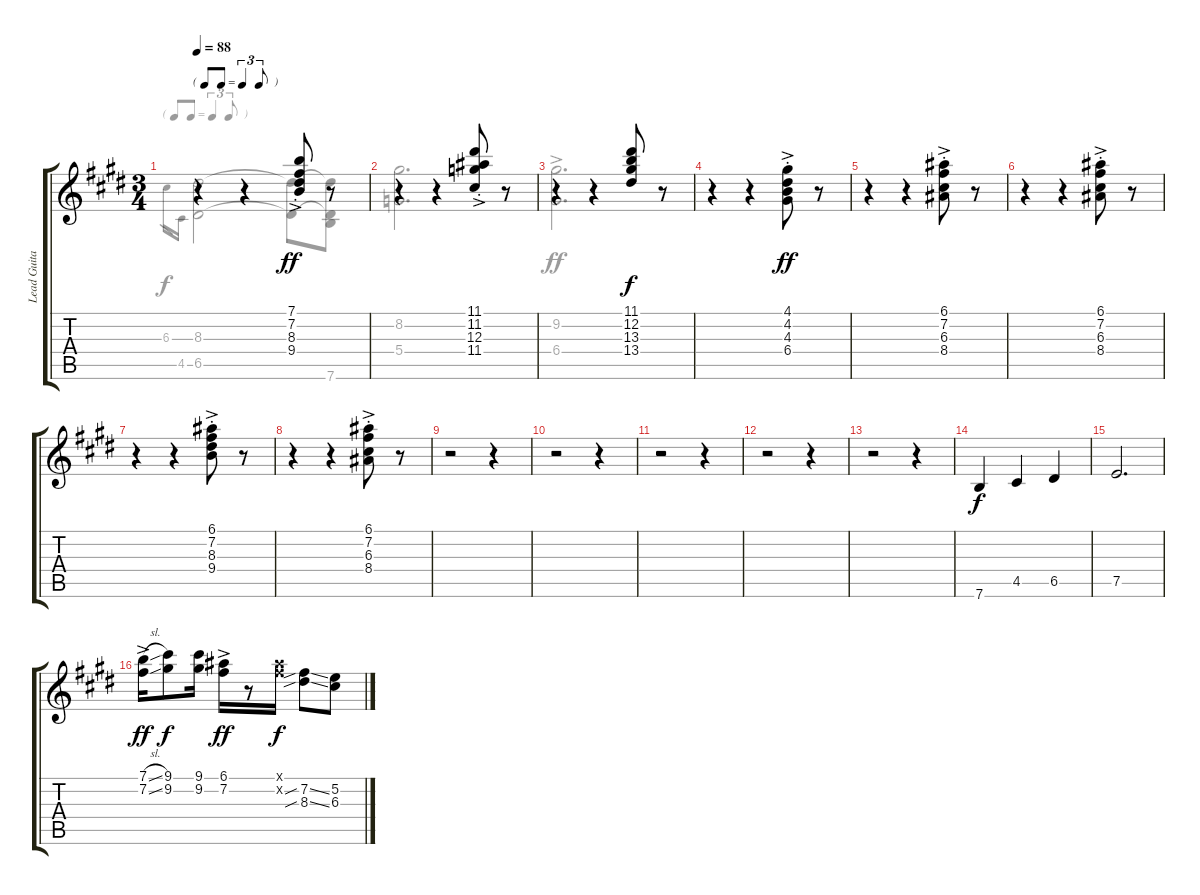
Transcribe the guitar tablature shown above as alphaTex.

\track ("Lead Guitar" "Lead Guita") {instrument electricguitarclean}
\staff {score tabs}
\tuning (E4 B3 G3 D3 A2 E2) {hide}
\voice
\ts (3 4)
\tf triplet8th
\tempo 88
\clef g2
\ks c#minor
r.4{dy f} r.4 (7.1{ac st} 7.2{ac st} 8.3{ac st} 9.4{ac st}).8{dy ff} r.8 |
r.4 r.4 (11.1{ac st} 11.2{ac st} 12.3{ac st} 11.4{ac st}).8 r.8 |
r.4 r.4 (11.1 12.2 13.3 13.4).8{dy f} r.8 |
\ks e
r.4 r.4 (4.1{ac st} 4.2{ac st} 4.3{ac st} 6.4{ac st}).8{dy ff} r.8 |
\ks c#minor
r.4 r.4 (6.1{ac st} 7.2{ac st} 6.3{ac st} 8.4{ac st}).8 r.8 |
r.4 r.4 (6.1{ac st} 7.2{ac st} 6.3{ac st} 8.4{ac st}).8 r.8 |
\ks e
r.4 r.4 (6.1{ac st} 7.2{ac st} 8.3{ac st} 9.4{ac st}).8 r.8 |
\ks c#minor
r.4 r.4 (6.1{ac st} 7.2{ac st} 6.3{ac st} 8.4{ac st}).8 r.8 |
r.2 r.4 |
\ks e
r.2 r.4 |
\ks c#minor
r.2 r.4 |
r.2 r.4 |
r.2 r.4 |
\ks e
7.6.4{dy f} 4.5.4 6.5.4 |
\ks c#minor
7.5.2{d} |
(7.1{sl ac} 7.2{ss ac}).16{dy ff} (9.1 9.2).8{dy f} (9.1 9.2).16 (6.1{ac} 7.2{ac}).16{dy ff} r.8 (6.1{x} 7.2{x}).16{dy f} (7.2{sib ss} 8.3{sib ss}).8 (5.2 6.3).8
\voice
\clef g2
\ottava regular
\simile none
\ks c#minor
6.3.16{gr dy f} 4.5.16{gr} (8.3 6.5).2 (8.3{t} 6.5{t}).8 (8.3{t} 6.5{t} 7.6).8 |
(8.2 5.4).2{d} |
(9.2{ac} 6.4{ac}).2{d dy ff} |
\ks e
|
\ks c#minor
|
|
\ks e
|
\ks c#minor
|
|
\ks e
|
\ks c#minor
|
|
|
\ks e
|
\ks c#minor
|
